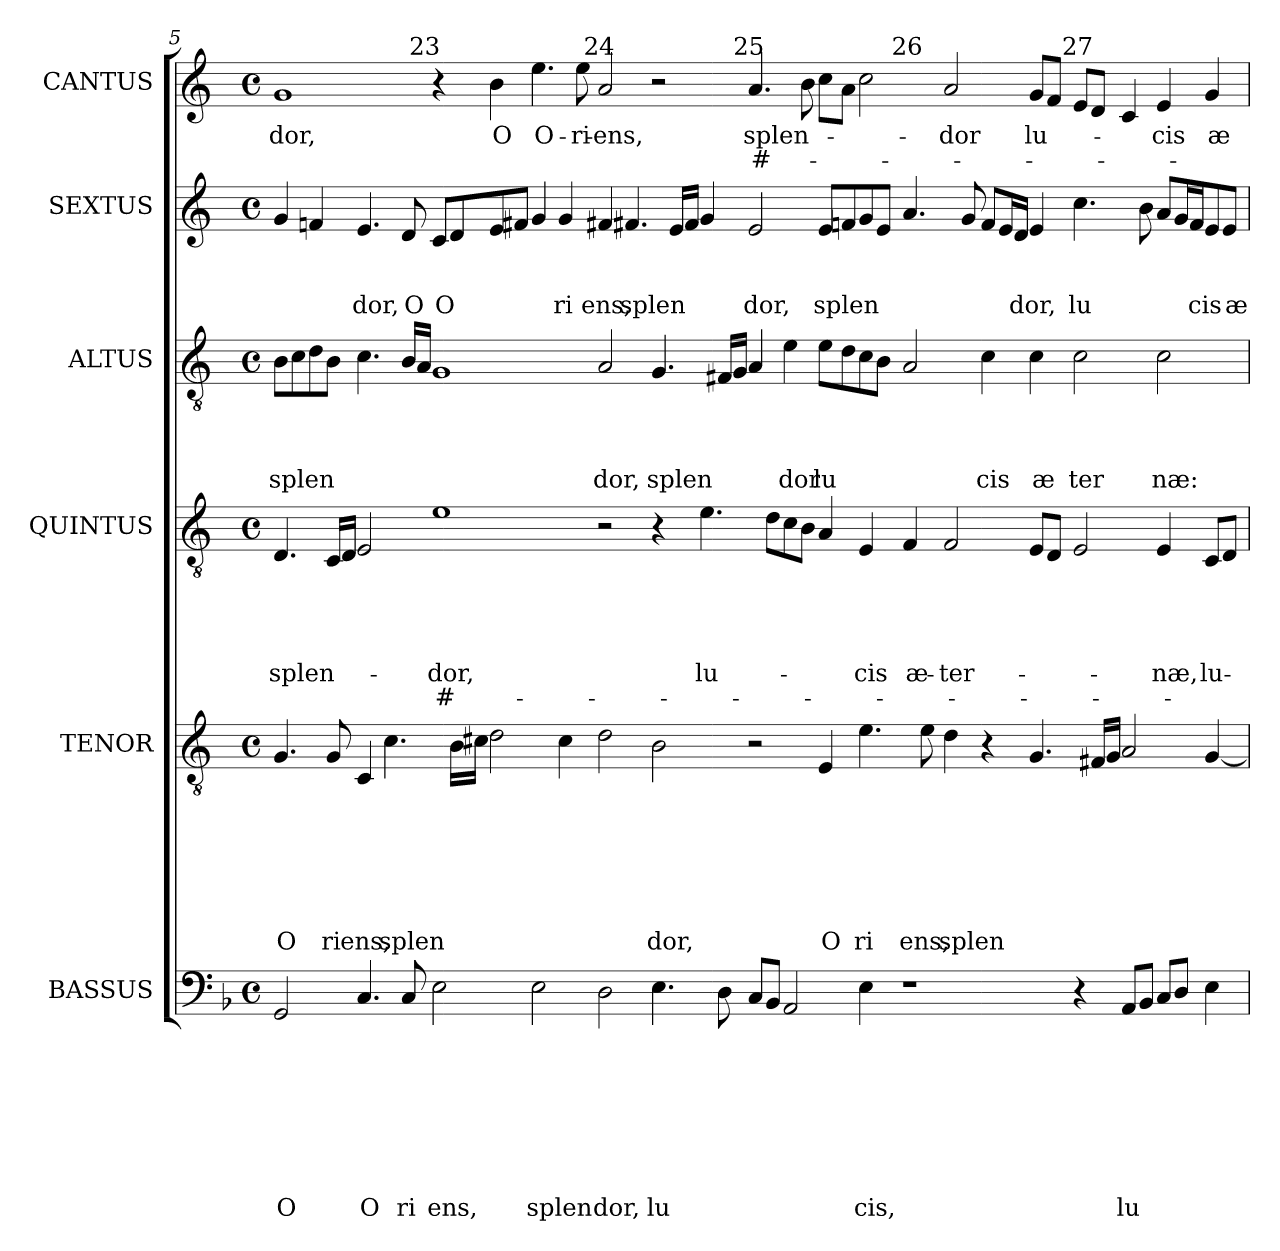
**kern	**text	**text	**text	**text	**text	**text	**text	**text	**kern	**text	**text	**text	**text	**text	**text	**text	**kern	**text	**text	**text	**text	**text	**text	**kern	**text	**text	**text	**text	**kern	**text	**text	**text	**kern	**text	**text
*part6	*part6	*part6	*part6	*part6	*part6	*part6	*part6	*part6	*part5	*part5	*part5	*part5	*part5	*part5	*part5	*part5	*part4	*part4	*part4	*part4	*part4	*part4	*part4	*part3	*part3	*part3	*part3	*part3	*part2	*part2	*part2	*part2	*part1	*part1	*part1
*staff6	*staff6	*staff6	*staff6	*staff6	*staff6	*staff6	*staff6	*staff6	*staff5	*staff5	*staff5	*staff5	*staff5	*staff5	*staff5	*staff5	*staff4	*staff4	*staff4	*staff4	*staff4	*staff4	*staff4	*staff3	*staff3	*staff3	*staff3	*staff3	*staff2	*staff2	*staff2	*staff2	*staff1	*staff1	*staff1
*I"BASSUS	*	*	*	*	*	*	*	*	*I"TENOR	*	*	*	*	*	*	*	*I"QUINTUS	*	*	*	*	*	*	*I"ALTUS	*	*	*	*	*I"SEXTUS	*	*	*	*I"CANTUS	*	*
*I'B	*	*	*	*	*	*	*	*	*I'T	*	*	*	*	*	*	*	*I'Q	*	*	*	*	*	*	*I'A	*	*	*	*	*I'S	*	*	*	*I'C	*	*
!!LO:LB:g=z
*clefF4	*	*	*	*	*	*	*	*	*clefGv2	*	*	*	*	*	*	*	*clefGv2	*	*	*	*	*	*	*clefGv2	*	*	*	*	*clefG2	*	*	*	*clefG2	*	*
*	*	*	*	*	*	*	*	*	*ITrd-3c-5	*	*	*	*	*	*	*	*ITrd-3c-5	*	*	*	*	*	*	*ITrd-3c-5	*	*	*	*	*ITrd-3c-5	*	*	*	*ITrd-3c-5	*	*
*k[b-]	*	*	*	*	*	*	*	*	*k[b-]	*	*	*	*	*	*	*	*k[b-]	*	*	*	*	*	*	*k[b-]	*	*	*	*	*k[b-]	*	*	*	*k[b-]	*	*
*F:	*	*	*	*	*	*	*	*	*F:	*	*	*	*	*	*	*	*F:	*	*	*	*	*	*	*F:	*	*	*	*	*F:	*	*	*	*F:	*	*
*M4/4	*	*	*	*	*	*	*	*	*M4/4	*	*	*	*	*	*	*	*M4/4	*	*	*	*	*	*	*M4/4	*	*	*	*	*M4/4	*	*	*	*M4/4	*	*
*met(c)	*	*	*	*	*	*	*	*	*met(c)	*	*	*	*	*	*	*	*met(c)	*	*	*	*	*	*	*met(c)	*	*	*	*	*met(c)	*	*	*	*met(c)	*	*
=5	=5	=5	=5	=5	=5	=5	=5	=5	=5	=5	=5	=5	=5	=5	=5	=5	=5	=5	=5	=5	=5	=5	=5	=5	=5	=5	=5	=5	=5	=5	=5	=5	=5	=5	=5
!	!	!	!	!	!	!	!	!LO:LY:b	!	!	!	!	!	!	!	!LO:LY:b	!	!	!	!	!	!LO:LY:b	!	!	!	!	!	!LO:LY:b	!	!	!	!	!	!LO:LY:b	!
*	*	*	*	*	*	*	*	*	*	*	*	*	*	*	*	*	*	*	*	*	*	*	*	*	*	*	*	*	*	*	*	*	*^	*	*
*	*	*	*	*	*	*	*	*	*	*	*	*	*	*	*	*	*	*	*	*	*	*	*	*	*	*	*	*	*	*	*	*	*	*^	*	*
2GG/	.	.	.	.	.	.	.	O	4.c/	.	.	.	.	.	.	O	4.G/	.	.	.	.	splen-	.	8e\L	.	.	.	splen	4cc/	.	.	.	1cc	2ryy	1ryy	dor,	.
.	.	.	.	.	.	.	.	.	.	.	.	.	.	.	.	.	.	.	.	.	.	.	.	8f\	.	.	.	.	.	.	.	.	.	.	.	.	.
.	.	.	.	.	.	.	.	.	.	.	.	.	.	.	.	.	.	.	.	.	.	.	.	8g\	.	.	.	.	4b-X/	.	.	.	.	.	.	.	.
!	!	!	!	!	!	!	!	!	!	!	!	!	!	!	!	!LO:LY:b	!	!	!	!	!	!	!	!	!	!	!	!	!	!	!	!	!	!	!	!	!
.	.	.	.	.	.	.	.	.	8c/	.	.	.	.	.	.	ri	16F/LL	.	.	.	.	.	.	8e\J	.	.	.	.	.	.	.	.	.	.	.	.	.
.	.	.	.	.	.	.	.	.	.	.	.	.	.	.	.	.	16G/JJ	.	.	.	.	.	.	.	.	.	.	.	.	.	.	.	.	.	.	.	.
!	!	!	!	!	!	!	!	!LO:LY:b	!	!	!	!	!	!	!	!LO:LY:b	!	!	!	!	!	!	!	!	!	!	!	!	!	!	!	!LO:LY:b	!	!	!	!	!
4.C/	.	.	.	.	.	.	.	O	4F/	.	.	.	.	.	.	ens,	2A/	.	.	.	.	.	.	4.f\	.	.	.	.	4.a/	.	.	dor,	.	4ryy	.	.	.
!	!	!	!	!	!	!	!	!	!	!	!	!	!	!	!	!LO:LY:b	!	!	!	!	!	!	!	!	!	!	!	!	!	!	!	!	!	!	!	!	!
.	.	.	.	.	.	.	.	.	4.f\	.	.	.	.	.	.	splen	.	.	.	.	.	.	.	.	.	.	.	.	.	.	.	.	.	8ryy	.	.	.
!	!	!	!	!	!	!	!	!LO:LY:b	!	!	!	!	!	!	!	!	!	!	!	!	!	!	!	!	!	!	!	!	!	!	!	!LO:LY:b	!	!	!	!	!
8C/	.	.	.	.	.	.	.	ri	.	.	.	.	.	.	.	.	.	.	.	.	.	.	.	16e/LL	.	.	.	.	8g/	.	.	O	.	32ryy	.	.	.
!	!	!	!	!	!	!	!	!	!	!	!	!	!	!	!	!	!	!	!	!	!	!	!	!	!	!	!	!	!	!	!	!	!	!LO:TX:a:t=23	!	!	!
.	.	.	.	.	.	.	.	.	.	.	.	.	.	.	.	.	.	.	.	.	.	.	.	.	.	.	.	.	.	.	.	.	.	1ryy	.	.	.
.	.	.	.	.	.	.	.	.	.	.	.	.	.	.	.	.	.	.	.	.	.	.	.	16d/JJ	.	.	.	.	.	.	.	.	.	.	.	.	.
!	!	!	!	!	!	!	!	!LO:LY:b	!	!	!	!	!	!	!	!	!	!	!	!	!	!LO:LY:b	!LO:LY:b	!	!	!	!	!	!	!	!	!LO:LY:b	!	!	!	!	!
2E\	.	.	.	.	.	.	.	ens,	.	.	.	.	.	.	.	.	1a	.	.	.	.	-dor,	#-	1c	.	.	.	.	8f/L	.	.	O	4r	.	1ryy	.	.
.	.	.	.	.	.	.	.	.	16e\LL	.	.	.	.	.	.	.	.	.	.	.	.	.	.	.	.	.	.	.	8g/	.	.	.	.	.	.	.	.
.	.	.	.	.	.	.	.	.	16f#X\JJ	.	.	.	.	.	.	.	.	.	.	.	.	.	.	.	.	.	.	.	.	.	.	.	.	.	.	.	.
!	!	!	!	!	!	!	!	!	!	!	!	!	!	!	!	!	!	!	!	!	!	!	!	!	!	!	!	!	!	!	!	!	!	!	!	!LO:LY:b	!
.	.	.	.	.	.	.	.	.	2g\	.	.	.	.	.	.	.	.	.	.	.	.	.	.	.	.	.	.	.	8a/	.	.	.	4ee\	.	.	O	.
.	.	.	.	.	.	.	.	.	.	.	.	.	.	.	.	.	.	.	.	.	.	.	.	.	.	.	.	.	8bn/J	.	.	.	.	.	.	.	.
!	!	!	!	!	!	!	!	!LO:LY:b	!	!	!	!	!	!	!	!	!	!	!	!	!	!	!	!	!	!	!	!	!	!	!	!	!	!	!	!LO:LY:b	!
2E\	.	.	.	.	.	.	.	splen	.	.	.	.	.	.	.	.	.	.	.	.	.	.	.	.	.	.	.	.	4cc/	.	.	.	4.aa\	.	.	O-	.
!	!	!	!	!	!	!	!	!	!	!	!	!	!	!	!	!	!	!	!	!	!	!	!	!	!	!	!	!	!	!	!	!LO:LY:b	!	!	!	!	!
.	.	.	.	.	.	.	.	.	4f#\	.	.	.	.	.	.	.	.	.	.	.	.	.	.	.	.	.	.	.	4cc/	.	.	ri	.	.	.	.	.
!	!	!	!	!	!	!	!	!	!	!	!	!	!	!	!	!	!	!	!	!	!	!	!	!	!	!	!	!	!	!	!	!	!	!	!	!LO:LY:b	!
.	.	.	.	.	.	.	.	.	.	.	.	.	.	.	.	.	.	.	.	.	.	.	.	.	.	.	.	.	.	.	.	.	8aa\	.	.	-ri-	.
!	!	!	!	!	!	!	!	!	!	!	!	!	!	!	!	!	!	!	!	!	!	!	!	!	!	!	!	!	!	!	!	!	!	!LO:TX:a:t=24	!	!	!
.	.	.	.	.	.	.	.	.	.	.	.	.	.	.	.	.	.	.	.	.	.	.	.	.	.	.	.	.	.	.	.	.	.	1ryy	.	.	.
!	!	!	!	!	!	!	!	!LO:LY:b	!	!	!	!	!	!	!	!	!	!	!	!	!	!	!	!	!	!	!	!LO:LY:b	!	!	!	!LO:LY:b	!	!	!	!LO:LY:b	!
2D\	.	.	.	.	.	.	.	dor,	2g\	.	.	.	.	.	.	.	2r	.	.	.	.	.	.	2d/	.	.	.	dor,	4bn/	.	.	ens,	2dd/	.	2...ryy	-ens,	.
!	!	!	!	!	!	!	!	!	!	!	!	!	!	!	!	!	!	!	!	!	!	!	!	!	!	!	!	!	!	!	!	!LO:LY:b	!	!	!	!	!
.	.	.	.	.	.	.	.	.	.	.	.	.	.	.	.	.	.	.	.	.	.	.	.	.	.	.	.	.	4.bn/	.	.	splen	.	.	.	.	.
!	!	!	!	!	!	!	!	!LO:LY:b	!	!	!	!	!	!	!	!LO:LY:b	!	!	!	!	!	!	!	!	!	!	!	!LO:LY:b	!	!	!	!	!	!	!	!	!
4.E\	.	.	.	.	.	.	.	lu	2e\	.	.	.	.	.	.	dor,	4r	.	.	.	.	.	.	4.c/	.	.	.	splen	.	.	.	.	2r	.	.	.	.
.	.	.	.	.	.	.	.	.	.	.	.	.	.	.	.	.	.	.	.	.	.	.	.	.	.	.	.	.	16a/LL	.	.	.	.	.	.	.	.
.	.	.	.	.	.	.	.	.	.	.	.	.	.	.	.	.	.	.	.	.	.	.	.	.	.	.	.	.	16b/JJ	.	.	.	.	.	.	.	.
!	!	!	!	!	!	!	!	!	!	!	!	!	!	!	!	!	!	!	!	!	!	!LO:LY:b	!	!	!	!	!	!	!	!	!	!	!	!	!	!	!
.	.	.	.	.	.	.	.	.	.	.	.	.	.	.	.	.	4.a\	.	.	.	.	lu-	.	.	.	.	.	.	4cc/	.	.	.	.	.	.	.	.
8D\	.	.	.	.	.	.	.	.	.	.	.	.	.	.	.	.	.	.	.	.	.	.	.	16Bn/LL	.	.	.	.	.	.	.	.	.	.	.	.	.
.	.	.	.	.	.	.	.	.	.	.	.	.	.	.	.	.	.	.	.	.	.	.	.	.	.	.	.	.	.	.	.	.	.	1ryy	.	.	.
!	!	!	!	!	!	!	!	!	!	!	!	!	!	!	!	!	!	!	!	!	!	!	!	!	!	!	!	!	!	!	!	!	!	!	!LO:TX:a:t=25	!	!
.	.	.	.	.	.	.	.	.	.	.	.	.	.	.	.	.	.	.	.	.	.	.	.	16c/JJ	.	.	.	.	.	.	.	.	.	.	1ryy	.	.
!	!	!	!	!	!	!	!	!	!	!	!	!	!	!	!	!	!	!	!	!	!	!	!	!	!	!	!	!	!	!	!	!LO:LY:b	!	!	!	!LO:LY:b	!LO:LY:b
8C/L	.	.	.	.	.	.	.	.	2r	.	.	.	.	.	.	.	.	.	.	.	.	.	.	4d/	.	.	.	.	2a/	.	.	dor,	4.dd/	.	.	splen-	#-
8BB-/J	.	.	.	.	.	.	.	.	.	.	.	.	.	.	.	.	8g\L	.	.	.	.	.	.	.	.	.	.	.	.	.	.	.	.	.	.	.	.
!	!	!	!	!	!	!	!	!	!	!	!	!	!	!	!	!	!	!	!	!	!	!	!	!	!	!	!	!LO:LY:b	!	!	!	!	!	!	!	!	!
2AA/	.	.	.	.	.	.	.	.	.	.	.	.	.	.	.	.	8f\	.	.	.	.	.	.	4a\	.	.	.	dor	.	.	.	.	.	.	.	.	.
.	.	.	.	.	.	.	.	.	.	.	.	.	.	.	.	.	8e\J	.	.	.	.	.	.	.	.	.	.	.	.	.	.	.	8ee\	.	.	.	.
!	!	!	!	!	!	!	!	!	!	!	!	!	!	!	!	!LO:LY:b	!	!	!	!	!	!	!	!	!	!	!	!LO:LY:b	!	!	!	!LO:LY:b	!	!	!	!	!
.	.	.	.	.	.	.	.	.	4A/	.	.	.	.	.	.	O	4d/	.	.	.	.	.	.	8a\L	.	.	.	lu	8a/L	.	.	splen	8ff\L	.	.	.	.
.	.	.	.	.	.	.	.	.	.	.	.	.	.	.	.	.	.	.	.	.	.	.	.	8g\	.	.	.	.	8b-X/	.	.	.	8dd\J	.	.	.	.
!	!	!	!	!	!	!	!	!LO:LY:b	!	!	!	!	!	!	!	!LO:LY:b	!	!	!	!	!	!LO:LY:b	!	!	!	!	!	!	!	!	!	!	!	!	!	!	!
4E\	.	.	.	.	.	.	.	cis,	4.a\	.	.	.	.	.	.	ri	4A/	.	.	.	.	-cis	.	8f\	.	.	.	.	8cc/	.	.	.	2ff\	.	.	.	.
.	.	.	.	.	.	.	.	.	.	.	.	.	.	.	.	.	.	.	.	.	.	.	.	8e\J	.	.	.	.	8a/J	.	.	.	.	.	.	.	.
.	.	.	.	.	.	.	.	.	.	.	.	.	.	.	.	.	.	.	.	.	.	.	.	.	.	.	.	.	.	.	.	.	.	1ryy	.	.	.
!	!	!	!	!	!	!	!	!	!	!	!	!	!	!	!	!	!	!	!	!	!	!	!	!	!	!	!	!	!	!	!	!	!	!	!LO:TX:a:t=26	!	!
.	.	.	.	.	.	.	.	.	.	.	.	.	.	.	.	.	.	.	.	.	.	.	.	.	.	.	.	.	.	.	.	.	.	.	1ryy	.	.
!	!	!	!	!	!	!	!	!	!	!	!	!	!	!	!	!	!	!	!	!	!	!LO:LY:b	!	!	!	!	!	!	!	!	!	!	!	!	!	!	!
1r	.	.	.	.	.	.	.	.	.	.	.	.	.	.	.	.	4B-/	.	.	.	.	æ-	.	2d/	.	.	.	.	4.dd/	.	.	.	.	.	.	.	.
!	!	!	!	!	!	!	!	!	!	!	!	!	!	!	!	!LO:LY:b	!	!	!	!	!	!	!	!	!	!	!	!	!	!	!	!	!	!	!	!	!
.	.	.	.	.	.	.	.	.	8a\	.	.	.	.	.	.	ens,	.	.	.	.	.	.	.	.	.	.	.	.	.	.	.	.	.	.	.	.	.
!	!	!	!	!	!	!	!	!	!	!	!	!	!	!	!	!LO:LY:b	!	!	!	!	!	!LO:LY:b	!	!	!	!	!	!	!	!	!	!	!	!	!	!LO:LY:b	!
.	.	.	.	.	.	.	.	.	4g\	.	.	.	.	.	.	splen	2B-/	.	.	.	.	-ter-	.	.	.	.	.	.	.	.	.	.	2dd/	.	.	-dor	.
.	.	.	.	.	.	.	.	.	.	.	.	.	.	.	.	.	.	.	.	.	.	.	.	.	.	.	.	.	8cc/	.	.	.	.	.	.	.	.
!	!	!	!	!	!	!	!	!	!	!	!	!	!	!	!	!	!	!	!	!	!	!	!	!	!	!	!	!LO:LY:b	!	!	!	!	!	!	!	!	!
.	.	.	.	.	.	.	.	.	4r	.	.	.	.	.	.	.	.	.	.	.	.	.	.	4f\	.	.	.	cis	8b-/L	.	.	.	.	.	.	.	.
.	.	.	.	.	.	.	.	.	.	.	.	.	.	.	.	.	.	.	.	.	.	.	.	.	.	.	.	.	16a/L	.	.	.	.	.	.	.	.
!	!	!	!	!	!	!	!	!	!	!	!	!	!	!	!	!	!	!	!	!	!	!	!	!	!	!	!	!	!	!	!	!LO:LY:b	!	!	!	!	!
.	.	.	.	.	.	.	.	.	.	.	.	.	.	.	.	.	.	.	.	.	.	.	.	.	.	.	.	.	16g/JJ	.	.	dor,	.	.	.	.	.
!	!	!	!	!	!	!	!	!	!	!	!	!	!	!	!	!	!	!	!	!	!	!	!	!	!	!	!	!LO:LY:b	!	!	!	!	!	!	!	!LO:LY:b	!
.	.	.	.	.	.	.	.	.	4.c/	.	.	.	.	.	.	.	8A/L	.	.	.	.	.	.	4f\	.	.	.	æ	4a/	.	.	.	8cc/L	.	.	lu-	.
.	.	.	.	.	.	.	.	.	.	.	.	.	.	.	.	.	8G/J	.	.	.	.	.	.	.	.	.	.	.	.	.	.	.	8b-/J	.	.	.	.
.	.	.	.	.	.	.	.	.	.	.	.	.	.	.	.	.	.	.	.	.	.	.	.	.	.	.	.	.	.	.	.	.	.	1ryy	.	.	.
!	!	!	!	!	!	!	!	!	!	!	!	!	!	!	!	!	!	!	!	!	!	!	!	!	!	!	!	!	!	!	!	!	!	!	!LO:TX:a:t=27	!	!
.	.	.	.	.	.	.	.	.	.	.	.	.	.	.	.	.	.	.	.	.	.	.	.	.	.	.	.	.	.	.	.	.	.	.	1ryy	.	.
!	!	!	!	!	!	!	!	!	!	!	!	!	!	!	!	!	!	!	!	!	!	!	!	!	!	!	!	!LO:LY:b	!	!	!	!LO:LY:b	!	!	!	!	!
4r	.	.	.	.	.	.	.	.	.	.	.	.	.	.	.	.	2A/	.	.	.	.	.	.	2f\	.	.	.	ter	4.ff\	.	.	lu	8a/L	.	.	.	.
.	.	.	.	.	.	.	.	.	16Bn/LL	.	.	.	.	.	.	.	.	.	.	.	.	.	.	.	.	.	.	.	.	.	.	.	8g/J	.	.	.	.
.	.	.	.	.	.	.	.	.	16c/JJ	.	.	.	.	.	.	.	.	.	.	.	.	.	.	.	.	.	.	.	.	.	.	.	.	.	.	.	.
!	!	!	!	!	!	!	!	!LO:LY:b	!	!	!	!	!	!	!	!	!	!	!	!	!	!	!	!	!	!	!	!	!	!	!	!	!	!	!	!	!
8AA/L	.	.	.	.	.	.	.	lu	2d/	.	.	.	.	.	.	.	.	.	.	.	.	.	.	.	.	.	.	.	.	.	.	.	4f/	.	.	.	.
8BB-/J	.	.	.	.	.	.	.	.	.	.	.	.	.	.	.	.	.	.	.	.	.	.	.	.	.	.	.	.	8ee\	.	.	.	.	.	.	.	.
!	!	!	!	!	!	!	!	!	!	!	!	!	!	!	!	!	!	!	!	!	!	!LO:LY:b	!	!	!	!	!	!LO:LY:b	!	!	!	!	!	!	!	!LO:LY:b	!
8C/L	.	.	.	.	.	.	.	.	.	.	.	.	.	.	.	.	4A/	.	.	.	.	-næ,	.	2f\	.	.	.	næ:	8dd/L	.	.	.	4a/	.	.	-cis	.
8D/J	.	.	.	.	.	.	.	.	.	.	.	.	.	.	.	.	.	.	.	.	.	.	.	.	.	.	.	.	16cc/L	.	.	.	.	.	.	.	.
.	.	.	.	.	.	.	.	.	.	.	.	.	.	.	.	.	.	.	.	.	.	.	.	.	.	.	.	.	16b-/J	.	.	.	.	.	.	.	.
!	!	!	!	!	!	!	!	!	!	!	!	!	!	!	!	!	!	!	!	!	!	!LO:LY:b	!	!	!	!	!	!	!	!	!	!LO:LY:b	!	!	!	!LO:LY:b	!
4E\	.	.	.	.	.	.	.	.	[>4c/	.	.	.	.	.	.	.	8F/L	.	.	.	.	lu-	.	.	.	.	.	.	8a/	.	.	cis	4cc/	.	.	æ-	.
!	!	!	!	!	!	!	!	!	!	!	!	!	!	!	!	!	!	!	!	!	!	!	!	!	!	!	!	!	!	!	!	!LO:LY:b	!	!	!	!	!
.	.	.	.	.	.	.	.	.	.	.	.	.	.	.	.	.	8G/J	.	.	.	.	.	.	.	.	.	.	.	8a/J	.	.	æ	.	.	.	.	.
.	.	.	.	.	.	.	.	.	.	.	.	.	.	.	.	.	.	.	.	.	.	.	.	.	.	.	.	.	.	.	.	.	.	16.ryy	.	.	.
.	.	.	.	.	.	.	.	.	.	.	.	.	.	.	.	.	.	.	.	.	.	.	.	.	.	.	.	.	.	.	.	.	.	.	16ryy	.	.
*	*	*	*	*	*	*	*	*	*	*	*	*	*	*	*	*	*	*	*	*	*	*	*	*	*	*	*	*	*	*	*	*	*v	*v	*v	*	*
=	=	=	=	=	=	=	=	=	=	=	=	=	=	=	=	=	=	=	=	=	=	=	=	=	=	=	=	=	=	=	=	=	=	=	=
*-	*-	*-	*-	*-	*-	*-	*-	*-	*-	*-	*-	*-	*-	*-	*-	*-	*-	*-	*-	*-	*-	*-	*-	*-	*-	*-	*-	*-	*-	*-	*-	*-	*-	*-	*-
